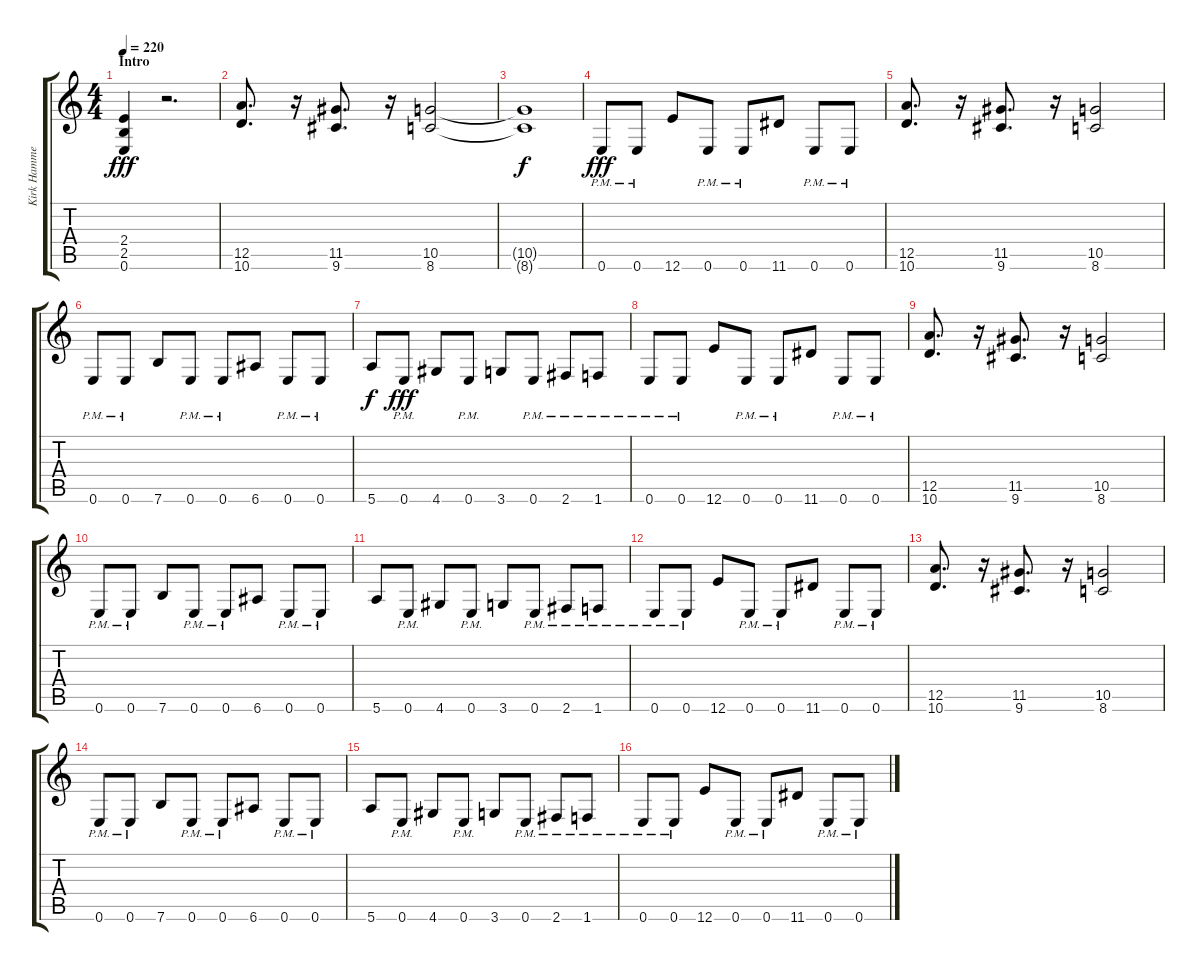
\track ("Kirk Hammet" "Kirk Hamme") {instrument distortionguitar}
\staff {score tabs}
\tuning (E4 B3 G3 D3 A2 E2) {hide}
\ts (4 4)
\section ("" "Intro")
\tempo 220
\clef g2
\ks c
(2.4 2.5 0.6).4{dy fff instrument distortionguitar} r.2{d} |
(12.5 10.6).8{d} r.16 (11.5 9.6).8{d} r.16 (10.5 8.6).2 |
(10.5{t} 8.6{t}).1{dy f} |
0.6{pm}.8{dy fff} 0.6{pm}.8 12.6.8 0.6{pm}.8 0.6{pm}.8 11.6.8 0.6{pm}.8 0.6{pm}.8 |
(12.5 10.6).8{d} r.16 (11.5 9.6).8{d} r.16 (10.5 8.6).2 |
0.6{pm}.8 0.6{pm}.8 7.6.8 0.6{pm}.8 0.6{pm}.8 6.6.8 0.6{pm}.8 0.6{pm}.8 |
5.6.8{dy f} 0.6{pm}.8{dy fff} 4.6.8 0.6{pm}.8 3.6.8 0.6{pm}.8 2.6{pm}.8 1.6{pm}.8 |
0.6{pm}.8 0.6{pm}.8 12.6.8 0.6{pm}.8 0.6{pm}.8 11.6.8 0.6{pm}.8 0.6{pm}.8 |
(12.5 10.6).8{d} r.16 (11.5 9.6).8{d} r.16 (10.5 8.6).2 |
0.6{pm}.8 0.6{pm}.8 7.6.8 0.6{pm}.8 0.6{pm}.8 6.6.8 0.6{pm}.8 0.6{pm}.8 |
5.6.8 0.6{pm}.8 4.6.8 0.6{pm}.8 3.6.8 0.6{pm}.8 2.6{pm}.8 1.6{pm}.8 |
0.6{pm}.8 0.6{pm}.8 12.6.8 0.6{pm}.8 0.6{pm}.8 11.6.8 0.6{pm}.8 0.6{pm}.8 |
(12.5 10.6).8{d} r.16 (11.5 9.6).8{d} r.16 (10.5 8.6).2 |
0.6{pm}.8 0.6{pm}.8 7.6.8 0.6{pm}.8 0.6{pm}.8 6.6.8 0.6{pm}.8 0.6{pm}.8 |
5.6.8 0.6{pm}.8 4.6.8 0.6{pm}.8 3.6.8 0.6{pm}.8 2.6{pm}.8 1.6{pm}.8 |
0.6{pm}.8 0.6{pm}.8 12.6.8 0.6{pm}.8 0.6{pm}.8 11.6.8 0.6{pm}.8 0.6{pm}.8
